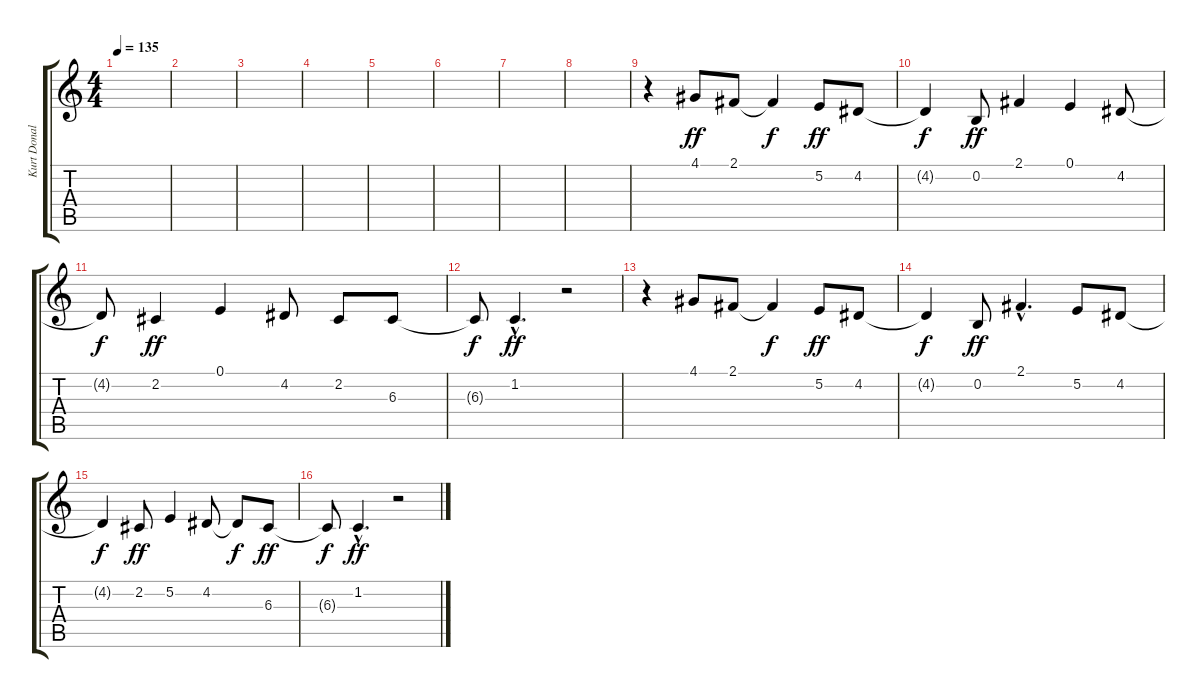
\track ("Kurt Donald Cobain (Voix)" "Kurt Donal") {instrument altosax}
\staff {score tabs}
\tuning (E4 B3 G3 D3 A2 E2) {hide}
\ts (4 4)
\tempo 135
\clef g2
\ks c
|
|
|
|
|
|
|
|
r.4{volume 16} 4.1.8{dy ff} 2.1.8 2.1{t}.4{dy f} 5.2.8{dy ff} 4.2.8 |
4.2{t}.4{dy f} 0.2.8{dy ff} 2.1.4 0.1.4 4.2.8 |
4.2{t}.8{dy f} 2.2.4{dy ff} 0.1.4 4.2.8 2.2.8 6.3.8 |
6.3{t}.8{dy f} 1.2{hac}.4{d dy ff} r.2 |
r.4 4.1.8 2.1.8 2.1{t}.4{dy f} 5.2.8{dy ff} 4.2.8 |
4.2{t}.4{dy f} 0.2.8{dy ff} 2.1{hac}.4{d} 5.2.8 4.2.8 |
4.2{t}.4{dy f} 2.2.8{dy ff} 5.2.4 4.2.8 4.2{t}.8{dy f} 6.3.8{dy ff} |
6.3{t}.8{dy f} 1.2{hac}.4{d dy ff} r.2
